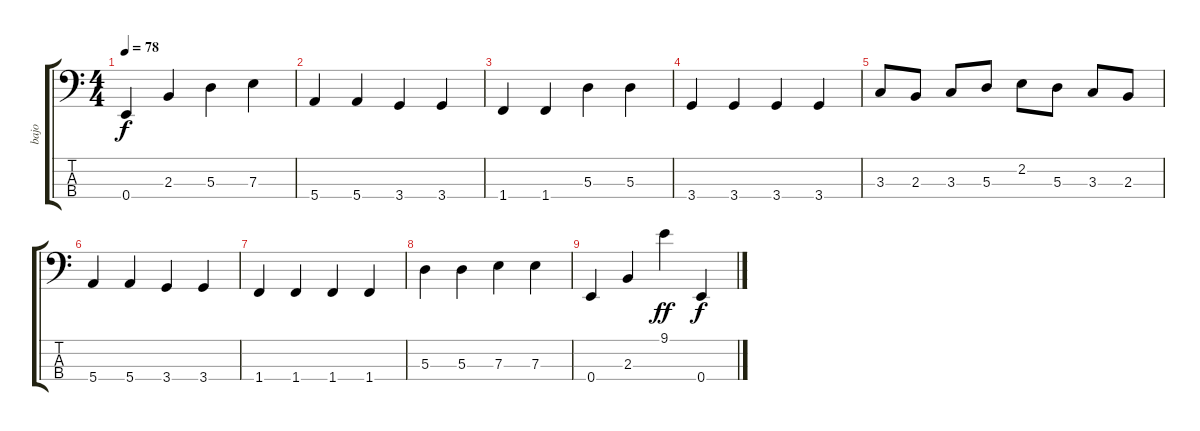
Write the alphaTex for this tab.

\track ("bajo" "bajo") {instrument electricbasspick}
\staff {score tabs}
\tuning (G2 D2 A1 E1) {hide}
\ts (4 4)
\tempo 78
\clef f4
\ks c
0.4.4{dy f} 2.3.4 5.3.4 7.3.4 |
5.4.4 5.4.4 3.4.4 3.4.4 |
1.4.4 1.4.4 5.3.4 5.3.4 |
3.4.4 3.4.4 3.4.4 3.4.4 |
3.3.8 2.3.8 3.3.8 5.3.8 2.2.8 5.3.8 3.3.8 2.3.8 |
5.4.4 5.4.4 3.4.4 3.4.4 |
1.4.4 1.4.4 1.4.4 1.4.4 |
5.3.4 5.3.4 7.3.4 7.3.4 |
0.4.4 2.3.4 9.1.4{dy ff} 0.4.4{dy f}
